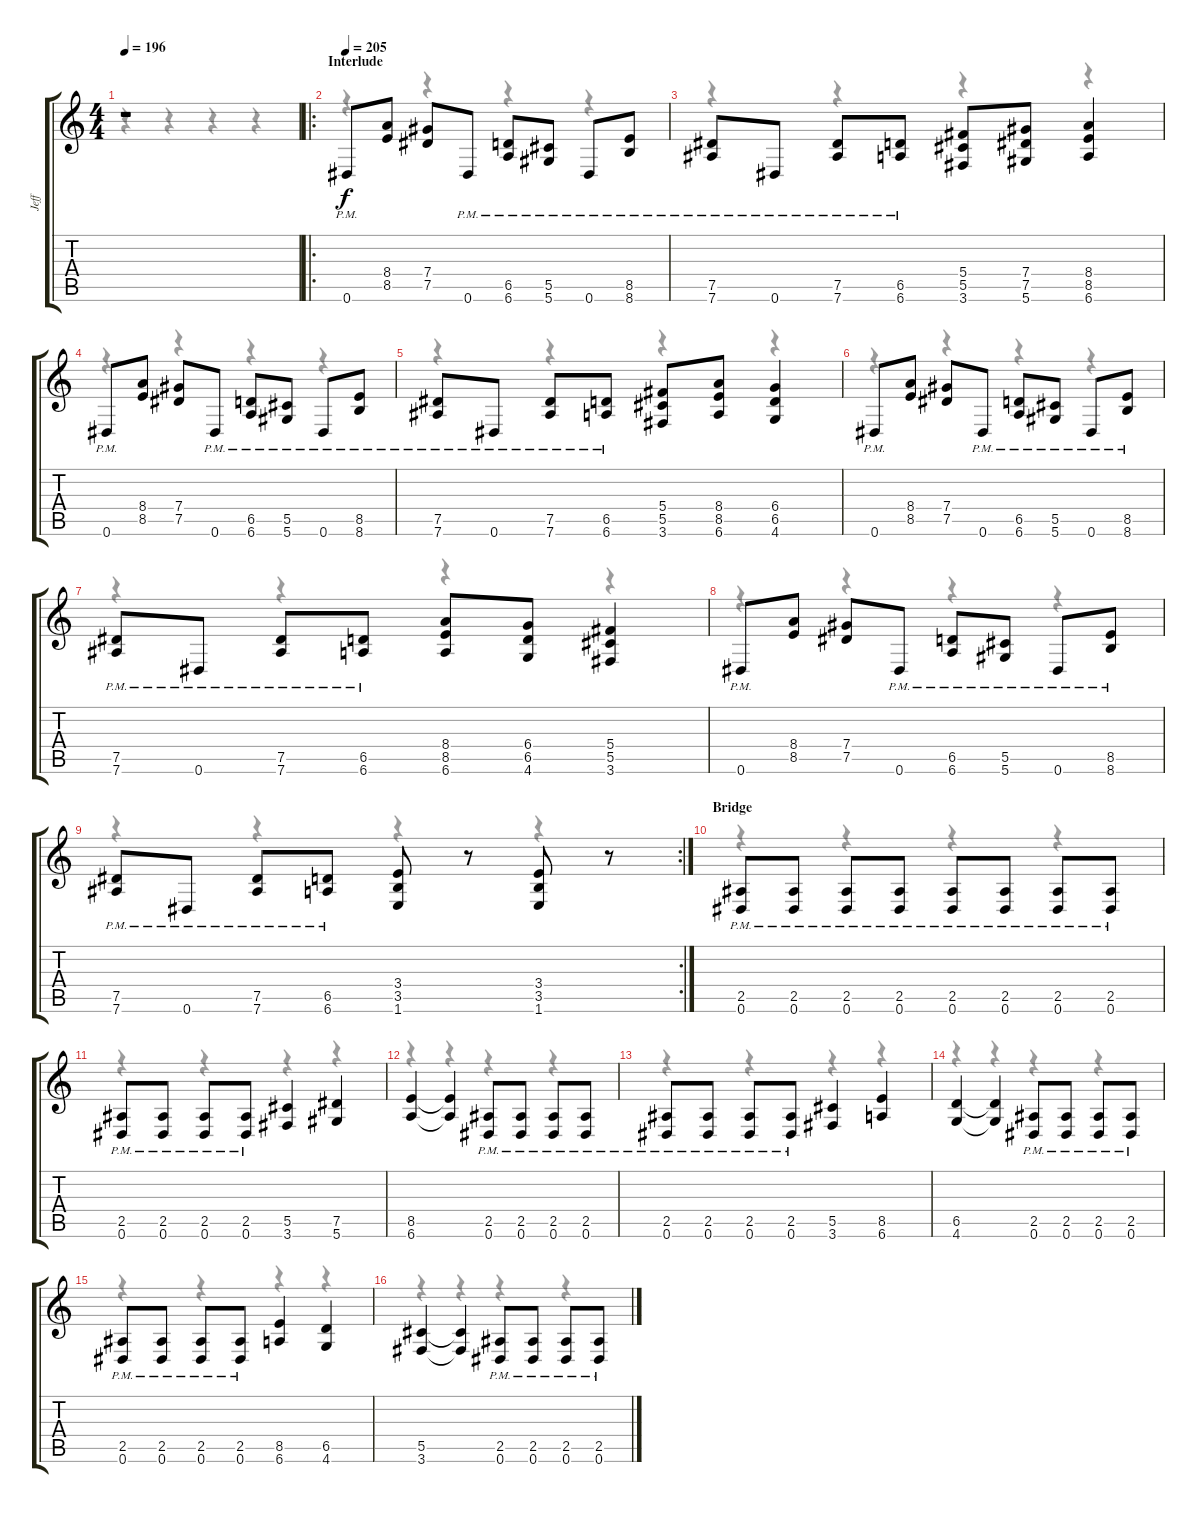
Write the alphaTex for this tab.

\track ("Jeff" "Jeff") {instrument distortionguitar}
\staff {score tabs}
\tuning (Eb4 Bb3 Gb3 Db3 Ab2 Eb2) {hide}
\voice
\ts (4 4)
\tempo 196
\clef g2
\ks c
r.1{dy f} |
\ro
\section ("" "Interlude")
\tempo 205
0.6{pm}.8 (8.4 8.5).8 (7.4 7.5).8 0.6{pm}.8 (6.5{pm} 6.6{pm}).8 (5.5{pm} 5.6{pm}).8 0.6{pm}.8 (8.5{pm} 8.6{pm}).8 |
(7.5{pm} 7.6{pm}).8 0.6{pm}.8 (7.5{pm} 7.6{pm}).8 (6.5{pm} 6.6{pm}).8 (5.4 5.5 3.6).8 (7.4 7.5 5.6).8 (8.4 8.5 6.6).4 |
0.6{pm}.8 (8.4 8.5).8 (7.4 7.5).8 0.6{pm}.8 (6.5{pm} 6.6{pm}).8 (5.5{pm} 5.6{pm}).8 0.6{pm}.8 (8.5{pm} 8.6{pm}).8 |
(7.5{pm} 7.6{pm}).8 0.6{pm}.8 (7.5{pm} 7.6{pm}).8 (6.5{pm} 6.6{pm}).8 (5.4 5.5 3.6).8 (8.4 8.5 6.6).8 (6.4 6.5 4.6).4 |
0.6{pm}.8 (8.4 8.5).8 (7.4 7.5).8 0.6{pm}.8 (6.5{pm} 6.6{pm}).8 (5.5{pm} 5.6{pm}).8 0.6{pm}.8 (8.5{pm} 8.6{pm}).8 |
(7.5{pm} 7.6{pm}).8 0.6{pm}.8 (7.5{pm} 7.6{pm}).8 (6.5{pm} 6.6{pm}).8 (8.4 8.5 6.6).8 (6.4 6.5 4.6).8 (5.4 5.5 3.6).4 |
0.6{pm}.8 (8.4 8.5).8 (7.4 7.5).8 0.6{pm}.8 (6.5{pm} 6.6{pm}).8 (5.5{pm} 5.6{pm}).8 0.6{pm}.8 (8.5{pm} 8.6{pm}).8 |
\rc 2
(7.5{pm} 7.6{pm}).8 0.6{pm}.8 (7.5{pm} 7.6{pm}).8 (6.5{pm} 6.6{pm}).8 (3.4 3.5 1.6).8 r.8 (3.4 3.5 1.6).8 r.8 |
\section ("" "Bridge")
(2.5{pm} 0.6{pm}).8 (2.5{pm} 0.6{pm}).8 (2.5{pm} 0.6{pm}).8 (2.5{pm} 0.6{pm}).8 (2.5{pm} 0.6{pm}).8 (2.5{pm} 0.6{pm}).8 (2.5{pm} 0.6{pm}).8 (2.5{pm} 0.6{pm}).8 |
(2.5{pm} 0.6{pm}).8 (2.5{pm} 0.6{pm}).8 (2.5{pm} 0.6{pm}).8 (2.5{pm} 0.6{pm}).8 (5.5 3.6).4 (7.5 5.6).4 |
(8.5 6.6).4 (8.5{t} 6.6{t}).4 (2.5{pm} 0.6{pm}).8 (2.5{pm} 0.6{pm}).8 (2.5{pm} 0.6{pm}).8 (2.5{pm} 0.6{pm}).8 |
(2.5{pm} 0.6{pm}).8 (2.5{pm} 0.6{pm}).8 (2.5{pm} 0.6{pm}).8 (2.5{pm} 0.6{pm}).8 (5.5 3.6).4 (8.5 6.6).4 |
(6.5 4.6).4 (6.5{t} 4.6{t}).4 (2.5{pm} 0.6{pm}).8 (2.5{pm} 0.6{pm}).8 (2.5{pm} 0.6{pm}).8 (2.5{pm} 0.6{pm}).8 |
(2.5{pm} 0.6{pm}).8 (2.5{pm} 0.6{pm}).8 (2.5{pm} 0.6{pm}).8 (2.5{pm} 0.6{pm}).8 (8.5 6.6).4 (6.5 4.6).4 |
(5.5 3.6).4 (5.5{t} 3.6{t}).4 (2.5{pm} 0.6{pm}).8 (2.5{pm} 0.6{pm}).8 (2.5{pm} 0.6{pm}).8 (2.5{pm} 0.6{pm}).8
\voice
\clef g2
\ottava regular
\simile none
\ks c
r.4{dy f} r.4 r.4 r.4 |
r.4 r.4 r.4 r.4 |
r.4 r.4 r.4 r.4 |
r.4 r.4 r.4 r.4 |
r.4 r.4 r.4 r.4 |
r.4 r.4 r.4 r.4 |
r.4 r.4 r.4 r.4 |
r.4 r.4 r.4 r.4 |
r.4 r.4 r.4 r.4 |
r.4 r.4 r.4 r.4 |
r.4 r.4 r.4 r.4 |
r.4 r.4 r.4 r.4 |
r.4 r.4 r.4 r.4 |
r.4 r.4 r.4 r.4 |
r.4 r.4 r.4 r.4 |
r.4 r.4 r.4 r.4
